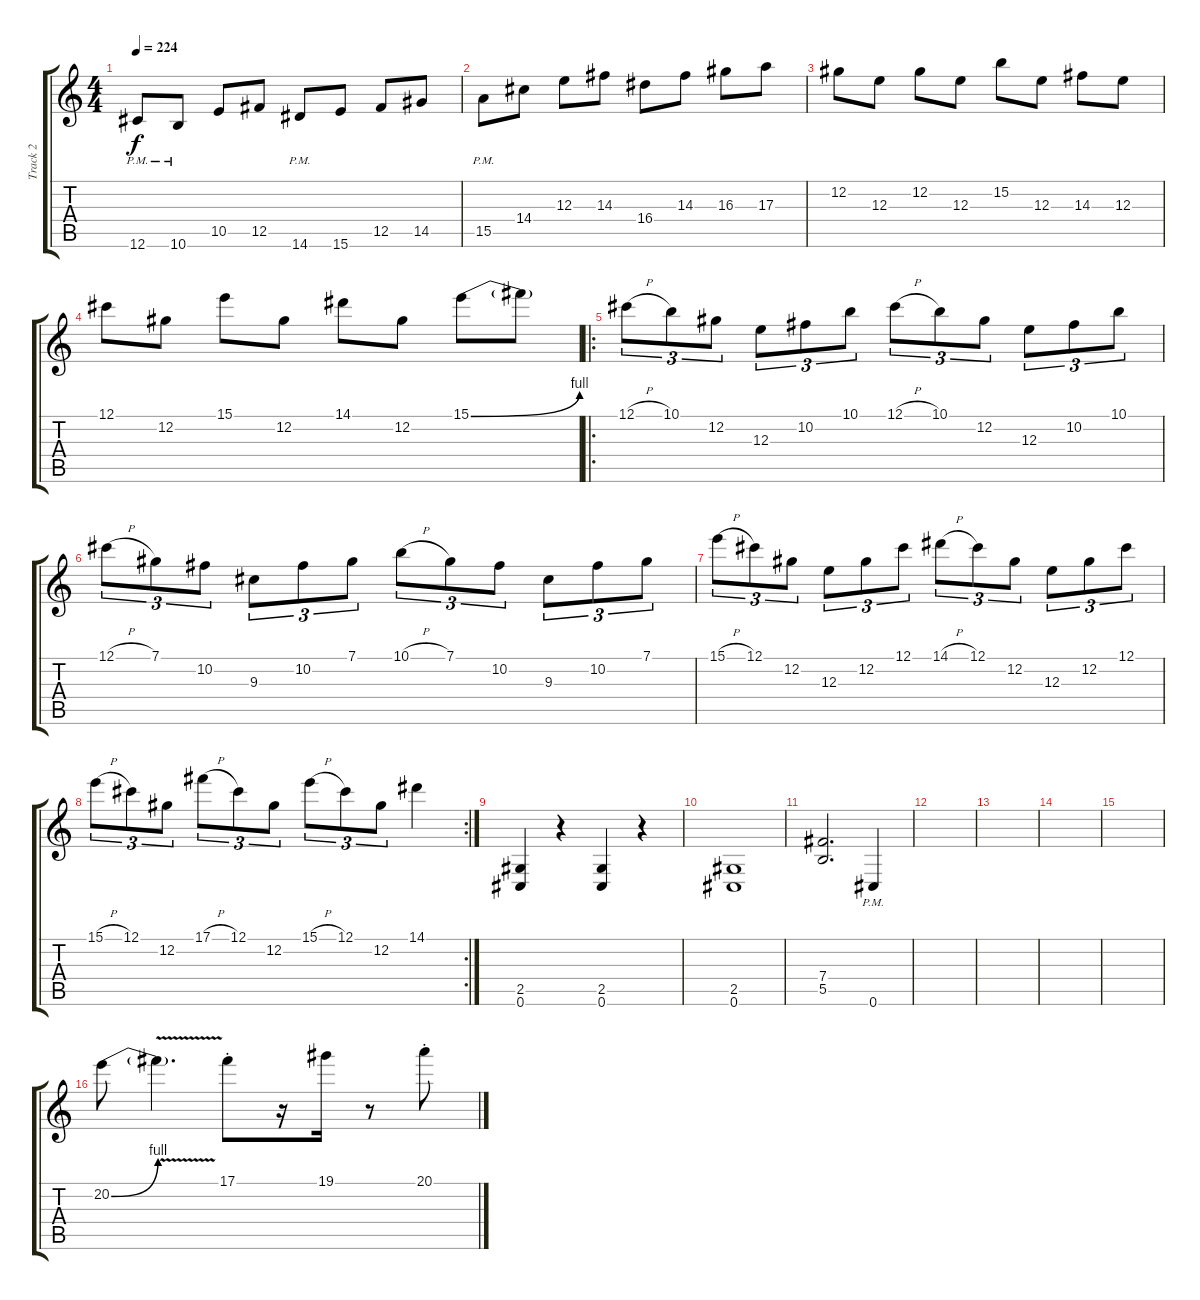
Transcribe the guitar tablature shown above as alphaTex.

\track ("Track 2" "Track 2") {instrument overdrivenguitar}
\staff {score tabs}
\tuning (Db4 Ab3 E3 B2 Gb2 Db2) {hide}
\ts (4 4)
\tempo 224
\clef g2
\ks c
12.6{pm}.8{dy f} 10.6{pm}.8 10.5.8 12.5.8 14.6{pm}.8 15.6.8 12.5.8 14.5.8 |
15.5{pm}.8 14.4.8 12.3.8 14.3.8 16.4.8 14.3.8 16.3.8 17.3.8 |
12.2.8 12.3.8 12.2.8 12.3.8 15.2.8 12.3.8 14.3.8 12.3.8 |
12.1.8 12.2.8 15.1.8 12.2.8 14.1.8 12.2.8 15.1{be (bend 0 0 60 4)}.8 15.1{t}.8 |
\ro
12.1{h}.8{tu (3 2)} 10.1.8{tu (3 2)} 12.2.8{tu (3 2)} 12.3.8{tu (3 2)} 10.2.8{tu (3 2)} 10.1.8{tu (3 2)} 12.1{h}.8{tu (3 2)} 10.1.8{tu (3 2)} 12.2.8{tu (3 2)} 12.3.8{tu (3 2)} 10.2.8{tu (3 2)} 10.1.8{tu (3 2)} |
12.1{h}.8{tu (3 2)} 7.1.8{tu (3 2)} 10.2.8{tu (3 2)} 9.3.8{tu (3 2)} 10.2.8{tu (3 2)} 7.1.8{tu (3 2)} 10.1{h}.8{tu (3 2)} 7.1.8{tu (3 2)} 10.2.8{tu (3 2)} 9.3.8{tu (3 2)} 10.2.8{tu (3 2)} 7.1.8{tu (3 2)} |
15.1{h}.8{tu (3 2)} 12.1.8{tu (3 2)} 12.2.8{tu (3 2)} 12.3.8{tu (3 2)} 12.2.8{tu (3 2)} 12.1.8{tu (3 2)} 14.1{h}.8{tu (3 2)} 12.1.8{tu (3 2)} 12.2.8{tu (3 2)} 12.3.8{tu (3 2)} 12.2.8{tu (3 2)} 12.1.8{tu (3 2)} |
\rc 2
15.1{h}.8{tu (3 2)} 12.1.8{tu (3 2)} 12.2.8{tu (3 2)} 17.1{h}.8{tu (3 2)} 12.1.8{tu (3 2)} 12.2.8{tu (3 2)} 15.1{h}.8{tu (3 2)} 12.1.8{tu (3 2)} 12.2.8{tu (3 2)} 14.1.4 |
(2.5 0.6).4 r.4 (2.5 0.6).4 r.4 |
(2.5 0.6).1 |
(7.4 5.5).2{d} 0.6{pm}.4 |
|
|
|
|
20.2{be (bend 0 0 60 4)}.8 20.2{v t}.4{d} 17.1{st}.8 r.16 19.1.16 r.8 20.1{st}.8
